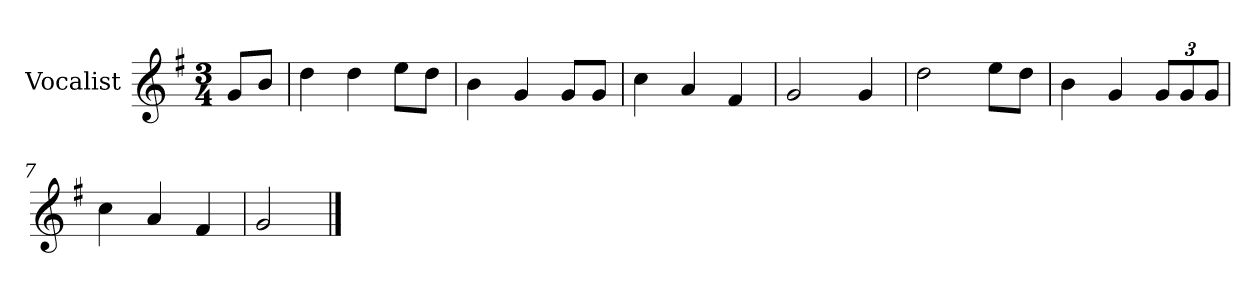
**kern
*part1
*staff1
*I"Vocalist
*k[f#]
*G:
*M3/4
=
8gL
8bJ
=1
4dd
4dd
8eeL
8ddJ
=2
4b
4g
8gL
8gJ
=3
4cc
4a
4f#
=4
2g
4g
=5
2dd
8eeL
8ddJ
=6
4b
4g
12gL
12g
12gJ
=7
4cc
4a
4f#
=8
2g
==
*-
